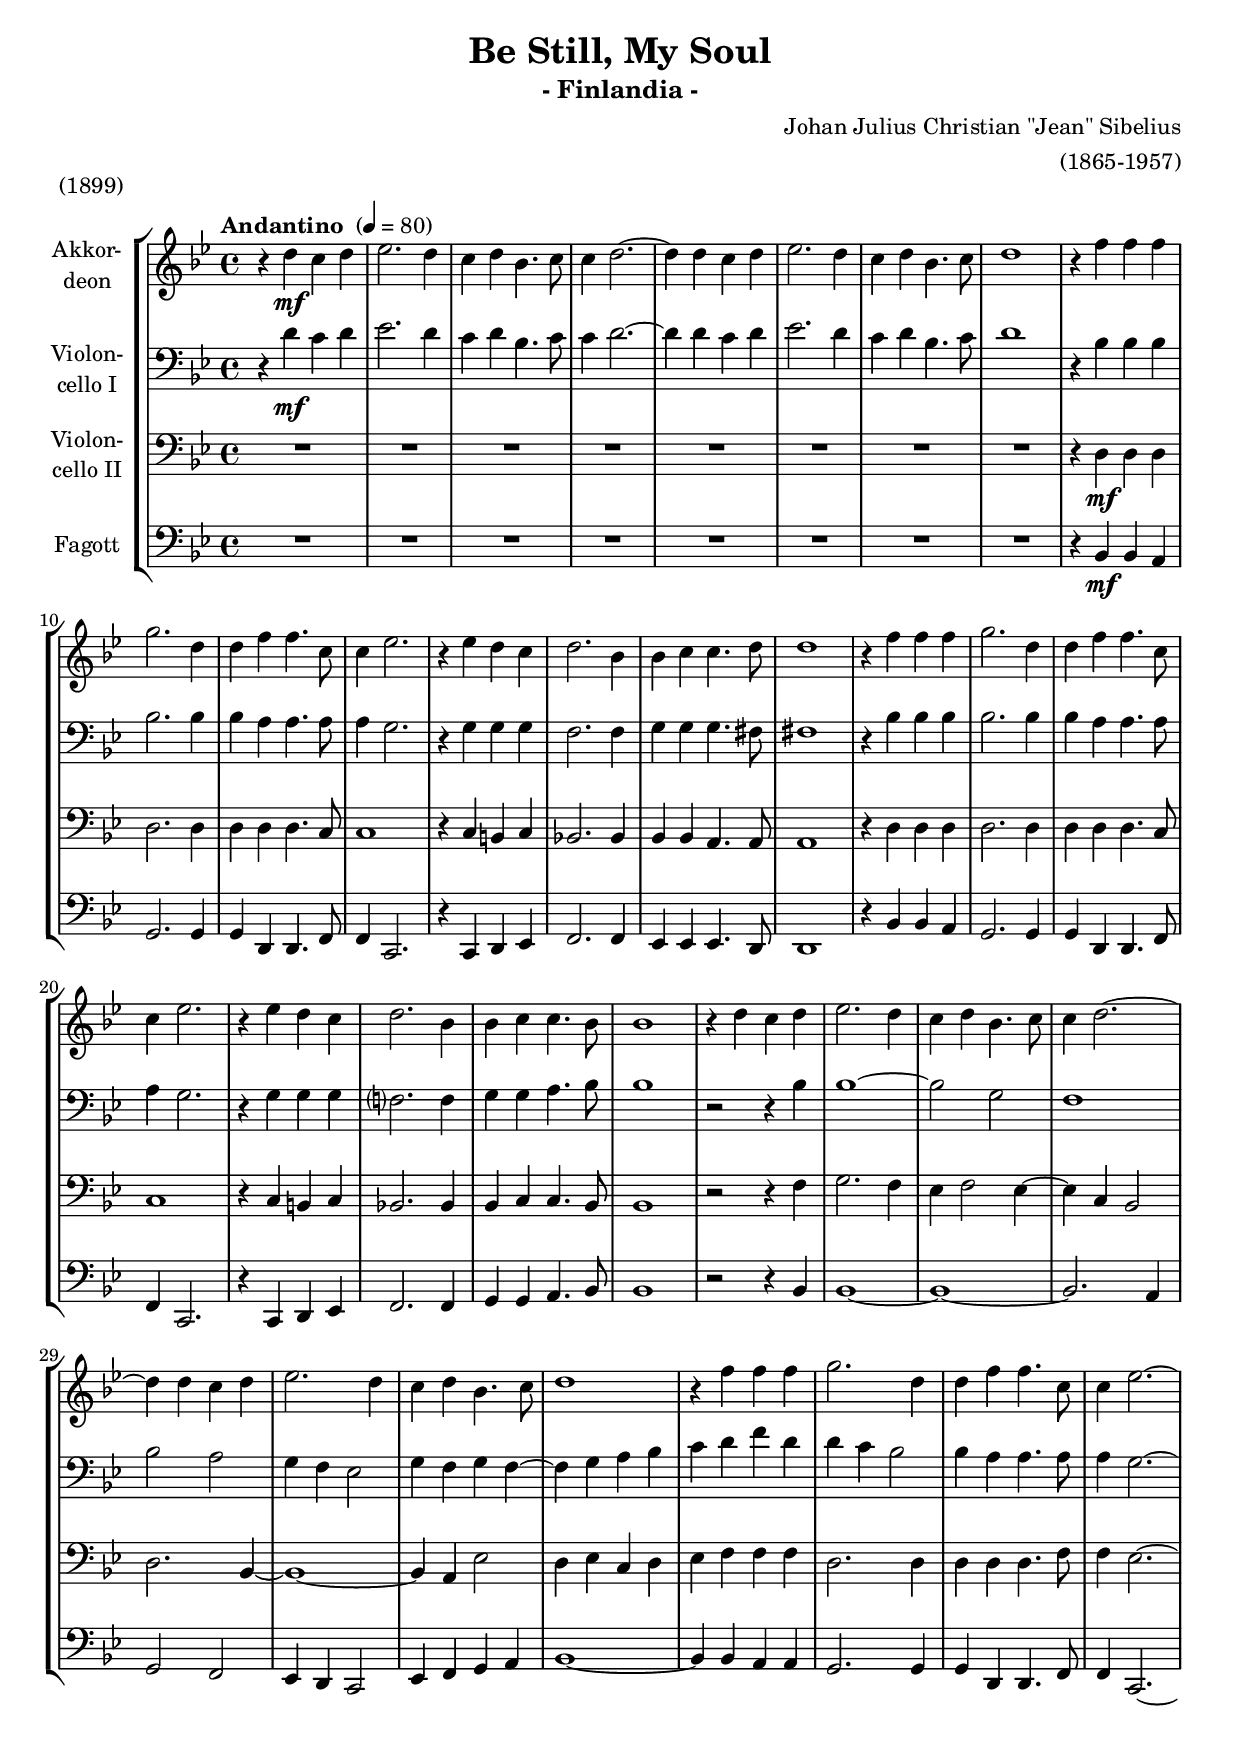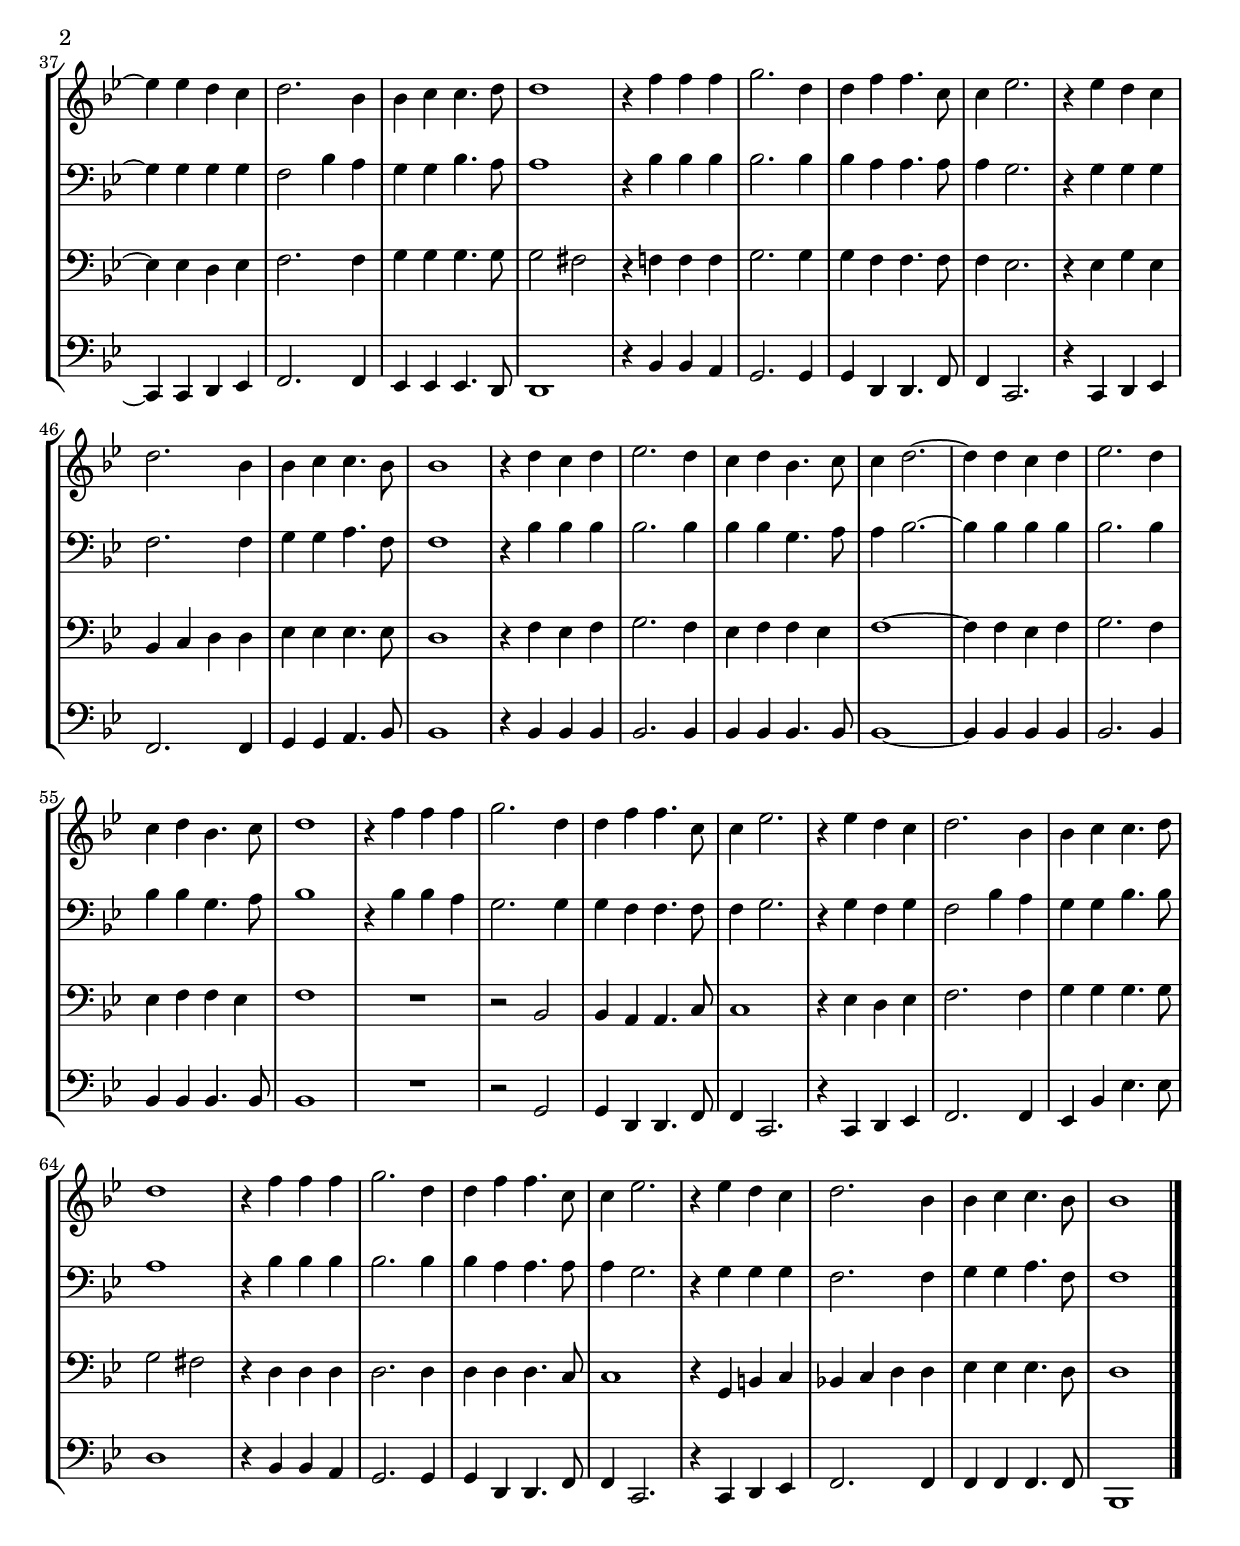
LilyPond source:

\version "2.18.2"
\include "deutsch.ly"
  
#(set-global-staff-size 19.5)

\header {
  title     = "Be Still, My Soul"
  subtitle  = "- Finlandia -"
  composer  = "Johan Julius Christian \"Jean\" Sibelius"
  arranger  = "(1865-1957)"
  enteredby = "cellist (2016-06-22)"
  piece     = "(1899)"
}

voiceconsts = {
  \time 4/4
  \key b \major
  \clef "bass"
  \tempo "Andantino " 4=80
  %\numericTimeSignature
  \compressFullBarRests
  % Set default beaming for all staves
%  \set Timing.beamExceptions = #'()
%  \set Timing.baseMoment     = #(ly:make-moment 1 4)
%  \set Timing.beatStructure  = #'(1 1 1)
}

%mikl = "harpsichord"
mist = "string ensemble 1"
%mikl = "accordion"
miak = "concertina"
mikl = "acoustic grand"
miba = "bassoon"
%miba = "drawbar organ"

va = \relative c'' {
  \voiceconsts
  \clef "treble"

  r4 d\mf c d
  es2. d4
  c d b4. c8
  c4 d2.~
  d4 d c d
  es2. d4

  c d b4. c8
  d1
  r4 f f f
  g2. d4
  d f f4. c8
  c4 es2.

  r4 es d c
  d2. b4
  b c c4. d8
  d1
  r4 f f f
  g2. d4

  d f f4. c8
  c4 es2.
  r4 es d c
  d2. b4
  b c c4. b8
  b1

  r4 d c d
  es2. d4
  c d b4. c8
  c4 d2.~
  d4 d c d
  es2. d4

  c d b4. c8
  d1
  r4 f f f
  g2. d4
  d f f4. c8
  c4 es2.~

  es4 es d c
  d2. b4
  b c c4. d8
  d1
  r4 f f f
  g2. d4

  d f f4. c8
  c4 es2.
  r4 es d c
  d2. b4

  b c c4. b8
  b1
  r4 d c d
  es2. d4
  c d b4. c8
  c4 d2.~

  d4 d c d
  es2. d4
  c d b4. c8
  d1
  r4 f f f
  g2. d4

  d f f4. c8
  c4 es2.
  r4 es d c
  d2. b4
  b c c4. d8

  d1
  r4 f f f
  g2. d4
  d f f4. c8
  c4 es2.

  r4 es d c
  d2. b4
  b c c4. b8
  b1 \bar "|."
}

vb = \relative c' {
  \voiceconsts

  r4 d\mf c d
  es2. d4
  c d b4. c8
  c4 d2.~
  d4 d c d
  es2. d4

  c d b4. c8
  d1
  r4 b b b
  b2. b4
  b a a4. a8
  a4 g2.

  r4 g g g
  f2. f4
  g g g4. fis8
  fis1
  r4 b b b
  b2. b4

  b a a4. a8
  a4 g2.
  r4 g g g
  f?2. f4
  g g a4. b8
  b1

  r2 r4 b
  b1~
  b2 g
  f1
  b2 a
  g4 f es2

  g4 f g f~
  f g a b
  c d f d
  d c b2
  b4 a a4. a8
  a4 g2.~

  g4 g g g
  f2 b4 a
  g g b4. a8
  a1
  r4 b b b
  b2. b4

  b a a4. a8
  a4 g2.
  r4 g g g
  f2. f4

  g g a4. f8
  f1
  r4 b b b
  b2. b4
  b b g4. a8
  a4 b2.~

  b4 b b b
  b2. b4
  b b g4. a8
  b1
  r4 b b a
  g2. g4

  g f f4. f8
  f4 g2.
  r4 g f g
  f2 b4 a
  g g b4. b8

  a1
  r4 b b b
  b2. b4
  b a a4. a8
  a4 g2.

  r4 g g g
  f2. f4
  g g a4. f8
  f1 \bar "|."
}

vc = \relative c {
  \voiceconsts

  R1*8
  r4 d\mf d d
  d2. d4
  d d d4. c8
  c1

  r4 c h c
  b!2. b4
  b b a4. a8
  a1
  r4 d d d
  d2. d4

  d d d4. c8
  c1
  r4 c h c
  b!2. b4
  b c c4. b8
  b1

  r2 r4 f'
  g2. f4
  es f2 es4~
  es c b2
  d2. b4~
  b1~

  b4 a es'2
  d4 es c d
  es f f f
  d2. d4
  d d d4. f8
  f4 es2.~

  es4 es d es
  f2. f4
  g g g4. g8
  g2 fis
  r4 f! f f
  g2. g4

  g f f4. f8
  f4 es2.
  r4 es g es
  b c d d

  es es es4. es8
  d1
  r4 f es f
  g2. f4
  es f f es
  f1~

  f4 f es f
  g2. f4
  es f f es
  f1
  R1
  r2 b,

  b4 a a4. c8
  c1
  r4 es d es
  f2. f4
  g g g4. g8

  g2 fis
  r4 d d d
  d2. d4
  d d d4. c8
  c1

  r4 g h c
  b! c d d
  es es es4. d8
  d1 \bar "|."
}

vd = \relative c {
  \voiceconsts

  R1*8
  r4 b\mf b a
  g2. g4
  g d d4. f8
  f4 c2.

  r4 c d es
  f2. f4
  es es es4. d8
  d1
  r4 b' b a
  g2. g4

  g d d4. f8
  f4 c2.
  r4 c d es
  f2. f4
  g g a4. b8
  b1

  r2 r4 b
  b1~
  b~
  b2. a4
  g2 f
  es4 d c2

  es4 f g a
  b1~
  b4 b a a
  g2. g4
  g d d4. f8
  f4 c2.~

  c4 c d es
  f2. f4
  es es es4. d8
  d1
  r4 b' b a
  g2. g4

  g d d4. f8
  f4 c2.
  r4 c d es
  f2. f4

  g g a4. b8
  b1
  r4 b b b
  b2. b4
  b b b4. b8
  b1~

  b4 b b b
  b2. b4
  b b b4. b8
  b1
  R1
  r2 g

  g4 d d4. f8
  f4 c2.
  r4 c d es
  f2. f4
  es b' es4. es8

  d1
  r4 b b a
  g2. g4
  g d d4. f8
  f4 c2.

  r4 c d es
  f2. f4
  f f f4. f8
  b,1 \bar "|."
}


music = \new StaffGroup <<
      \new Staff {
	\set Staff.midiInstrument = \miak
	\set Staff.instrumentName = \markup \center-column { "Akkor-" "deon" }
	\transpose b b { \va }
      }

      \new Staff {
	\set Staff.midiInstrument = \mist
	\set Staff.instrumentName = \markup \center-column { "Violon-" "cello I" }
	\transpose b b { \vb }
      }

      \new Staff {
	\set Staff.midiInstrument = \miba
	\set Staff.instrumentName = \markup \center-column { "Violon-" "cello II" }
	\transpose b b { \vc }
      }

      \new Staff {
	\set Staff.midiInstrument = \miba
	\set Staff.instrumentName = \markup \center-column { "Fagott" }
	\transpose b b { \vd }
      }
>>

\book {
  \score {
    \music
    \layout {}
  }

  \score {
    \unfoldRepeats \music

    \midi {
      \context {
        \Score
      }
    }
  }
}
